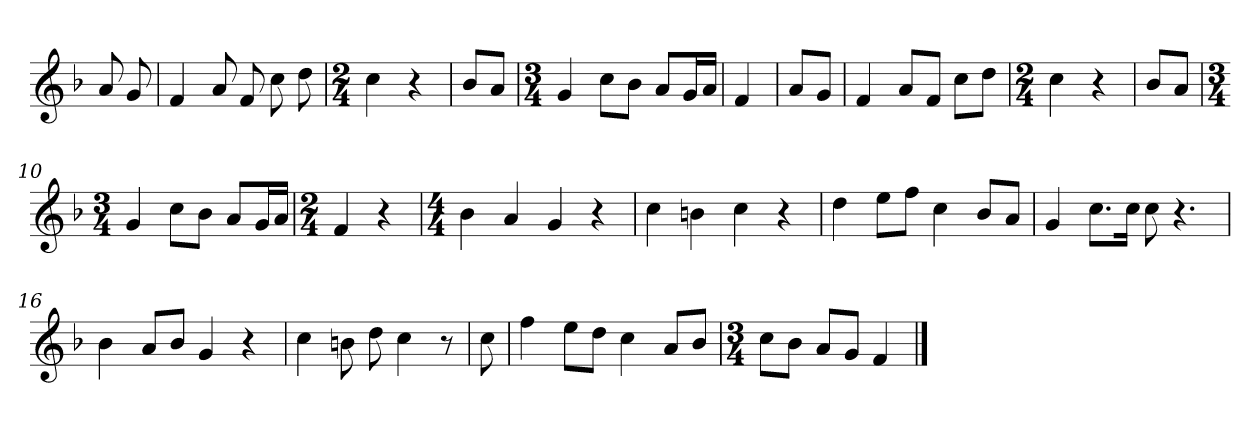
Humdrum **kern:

**kern
*part1
*staff1
*clefG2
*k[b-]
*F:
=
8a
8g
=1
4f
8a
8f
8cc
8dd
=2
*M2/4
4cc
4r
=3
8b-/L
8a/J
=4
*M3/4
4g
8cc\L
8b-\J
8a/L
16g/L
16a/JJ
=5
4f
=6
8a/L
8g/J
=7
4f
8a/L
8f/J
8cc\L
8dd\J
=8
*M2/4
4cc
4r
=9
8b-/L
8a/J
=10
*M3/4
4g
8cc\L
8b-\J
8a/L
16g/L
16a/JJ
=11
*M2/4
4f
4r
=12
*M4/4
4b-
4a
4g
4r
=13
4cc
4bn
4cc
4r
=14
4dd
8ee\L
8ff\J
4cc
8b-/L
8a/J
=15
4g
8.cc\L
16cc\Jk
8cc
4.r
=16
4b-
8a/L
8b-/J
4g
4r
=17
4cc
8bn
8dd
4cc
8r
=18
8cc
=19
4ff
8ee\L
8dd\J
4cc
8a/L
8b-/J
=20
*M3/4
8cc\L
8b-\J
8a/L
8g/J
4f
==
*-
